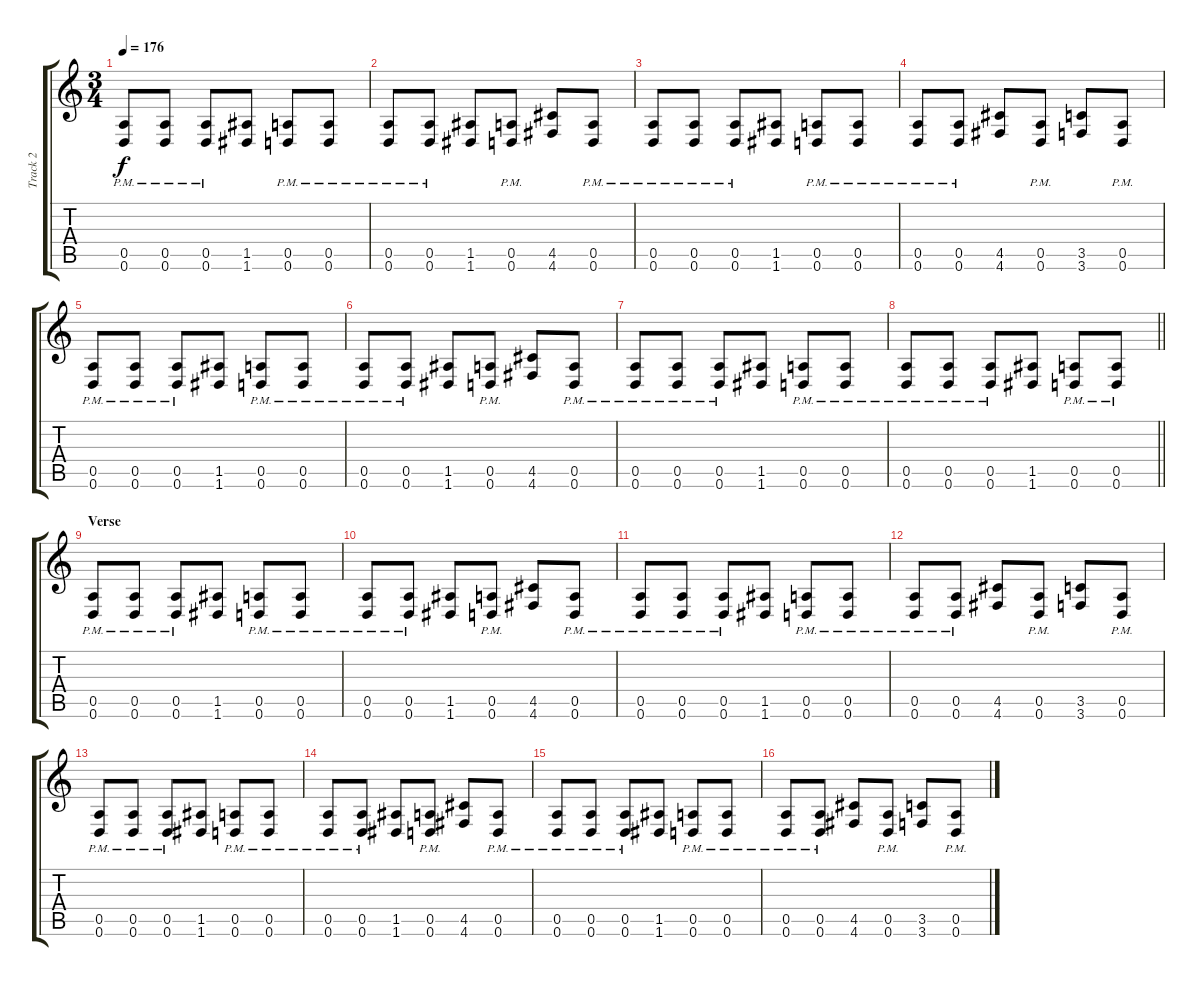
\track ("Track 2" "Track 2") {instrument distortionguitar}
\staff {score tabs}
\tuning (E4 B3 G3 D3 A2 D2) {hide}
\ts (3 4)
\tempo 176
\clef g2
\ks c
(0.5{pm} 0.6{pm}).8{dy f} (0.5{pm} 0.6{pm}).8 (0.5{pm} 0.6{pm}).8 (1.5 1.6).8 (0.5{pm} 0.6{pm}).8 (0.5{pm} 0.6{pm}).8 |
(0.5{pm} 0.6{pm}).8 (0.5{pm} 0.6{pm}).8 (1.5 1.6).8 (0.5{pm} 0.6{pm}).8 (4.5 4.6).8 (0.5{pm} 0.6{pm}).8 |
(0.5{pm} 0.6{pm}).8 (0.5{pm} 0.6{pm}).8 (0.5{pm} 0.6{pm}).8 (1.5 1.6).8 (0.5{pm} 0.6{pm}).8 (0.5{pm} 0.6{pm}).8 |
(0.5{pm} 0.6{pm}).8 (0.5{pm} 0.6{pm}).8 (4.5 4.6).8 (0.5{pm} 0.6{pm}).8 (3.5 3.6).8 (0.5{pm} 0.6{pm}).8 |
(0.5{pm} 0.6{pm}).8 (0.5{pm} 0.6{pm}).8 (0.5{pm} 0.6{pm}).8 (1.5 1.6).8 (0.5{pm} 0.6{pm}).8 (0.5{pm} 0.6{pm}).8 |
(0.5{pm} 0.6{pm}).8 (0.5{pm} 0.6{pm}).8 (1.5 1.6).8 (0.5{pm} 0.6{pm}).8 (4.5 4.6).8 (0.5{pm} 0.6{pm}).8 |
(0.5{pm} 0.6{pm}).8 (0.5{pm} 0.6{pm}).8 (0.5{pm} 0.6{pm}).8 (1.5 1.6).8 (0.5{pm} 0.6{pm}).8 (0.5{pm} 0.6{pm}).8 |
\barLineRight lightlight
(0.5{pm} 0.6{pm}).8 (0.5{pm} 0.6{pm}).8 (0.5{pm} 0.6{pm}).8 (1.5 1.6).8 (0.5{pm} 0.6{pm}).8 (0.5{pm} 0.6{pm}).8 |
\section ("" "Verse")
(0.5{pm} 0.6{pm}).8 (0.5{pm} 0.6{pm}).8 (0.5{pm} 0.6{pm}).8 (1.5 1.6).8 (0.5{pm} 0.6{pm}).8 (0.5{pm} 0.6{pm}).8 |
(0.5{pm} 0.6{pm}).8 (0.5{pm} 0.6{pm}).8 (1.5 1.6).8 (0.5{pm} 0.6{pm}).8 (4.5 4.6).8 (0.5{pm} 0.6{pm}).8 |
(0.5{pm} 0.6{pm}).8 (0.5{pm} 0.6{pm}).8 (0.5{pm} 0.6{pm}).8 (1.5 1.6).8 (0.5{pm} 0.6{pm}).8 (0.5{pm} 0.6{pm}).8 |
(0.5{pm} 0.6{pm}).8 (0.5{pm} 0.6{pm}).8 (4.5 4.6).8 (0.5{pm} 0.6{pm}).8 (3.5 3.6).8 (0.5{pm} 0.6{pm}).8 |
(0.5{pm} 0.6{pm}).8 (0.5{pm} 0.6{pm}).8 (0.5{pm} 0.6{pm}).8 (1.5 1.6).8 (0.5{pm} 0.6{pm}).8 (0.5{pm} 0.6{pm}).8 |
(0.5{pm} 0.6{pm}).8 (0.5{pm} 0.6{pm}).8 (1.5 1.6).8 (0.5{pm} 0.6{pm}).8 (4.5 4.6).8 (0.5{pm} 0.6{pm}).8 |
(0.5{pm} 0.6{pm}).8 (0.5{pm} 0.6{pm}).8 (0.5{pm} 0.6{pm}).8 (1.5 1.6).8 (0.5{pm} 0.6{pm}).8 (0.5{pm} 0.6{pm}).8 |
(0.5{pm} 0.6{pm}).8 (0.5{pm} 0.6{pm}).8 (4.5 4.6).8 (0.5{pm} 0.6{pm}).8 (3.5 3.6).8 (0.5{pm} 0.6{pm}).8
